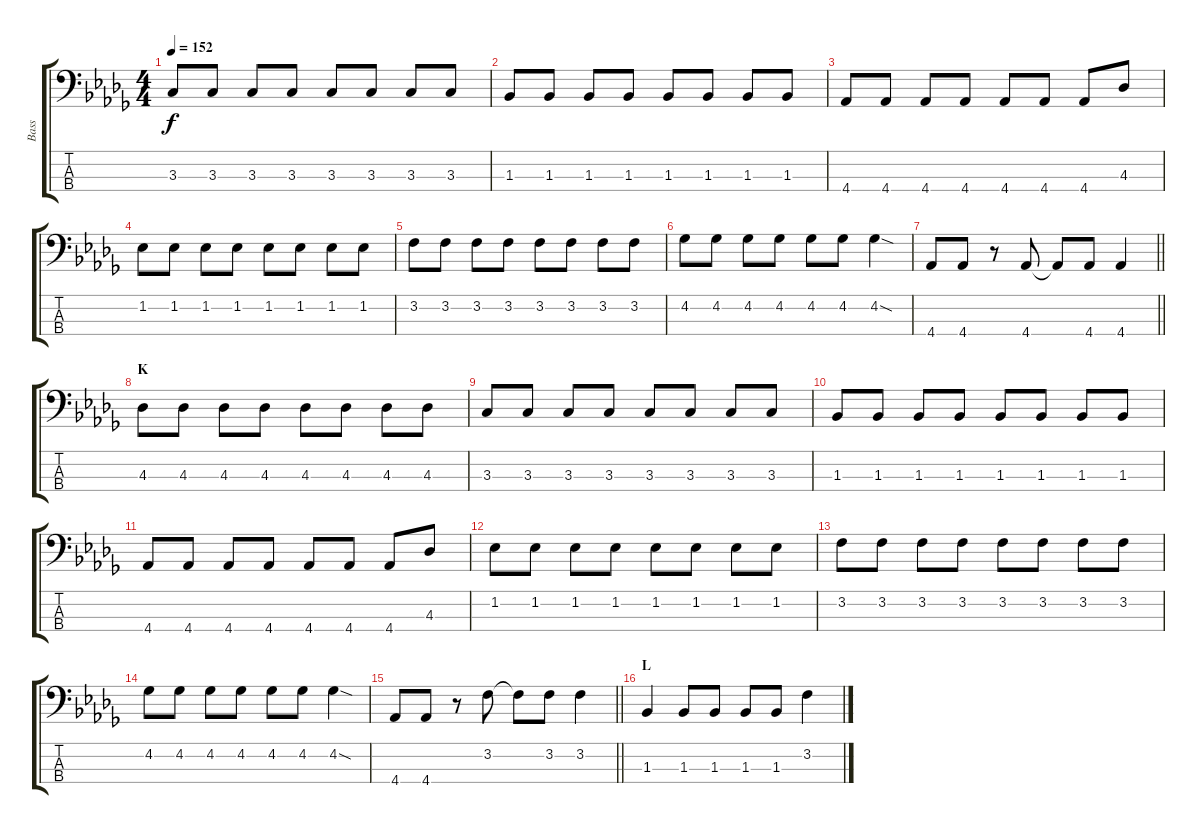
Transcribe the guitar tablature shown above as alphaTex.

\track ("Bass" "Bass") {instrument electricbassfinger}
\staff {score tabs}
\tuning (G2 D2 A1 E1) {hide}
\ts (4 4)
\tempo 152
\clef f4
\ks db
3.3.8{dy f} 3.3.8 3.3.8 3.3.8 3.3.8 3.3.8 3.3.8 3.3.8 |
1.3.8 1.3.8 1.3.8 1.3.8 1.3.8 1.3.8 1.3.8 1.3.8 |
4.4.8 4.4.8 4.4.8 4.4.8 4.4.8 4.4.8 4.4.8 4.3.8 |
1.2.8 1.2.8 1.2.8 1.2.8 1.2.8 1.2.8 1.2.8 1.2.8 |
3.2.8 3.2.8 3.2.8 3.2.8 3.2.8 3.2.8 3.2.8 3.2.8 |
4.2.8 4.2.8 4.2.8 4.2.8 4.2.8 4.2.8 4.2{sod}.4 |
\barLineRight lightlight
4.4.8 4.4.8 r.8 4.4.8 4.4{t}.8 4.4.8 4.4.4 |
\section ("" "K")
4.3.8 4.3.8 4.3.8 4.3.8 4.3.8 4.3.8 4.3.8 4.3.8 |
3.3.8 3.3.8 3.3.8 3.3.8 3.3.8 3.3.8 3.3.8 3.3.8 |
1.3.8 1.3.8 1.3.8 1.3.8 1.3.8 1.3.8 1.3.8 1.3.8 |
4.4.8 4.4.8 4.4.8 4.4.8 4.4.8 4.4.8 4.4.8 4.3.8 |
1.2.8 1.2.8 1.2.8 1.2.8 1.2.8 1.2.8 1.2.8 1.2.8 |
3.2.8 3.2.8 3.2.8 3.2.8 3.2.8 3.2.8 3.2.8 3.2.8 |
4.2.8 4.2.8 4.2.8 4.2.8 4.2.8 4.2.8 4.2{sod}.4 |
\barLineRight lightlight
4.4.8 4.4.8 r.8 3.2.8 3.2{t}.8 3.2.8 3.2.4 |
\section ("" "L")
1.3.4 1.3.8 1.3.8 1.3.8 1.3.8 3.2.4
